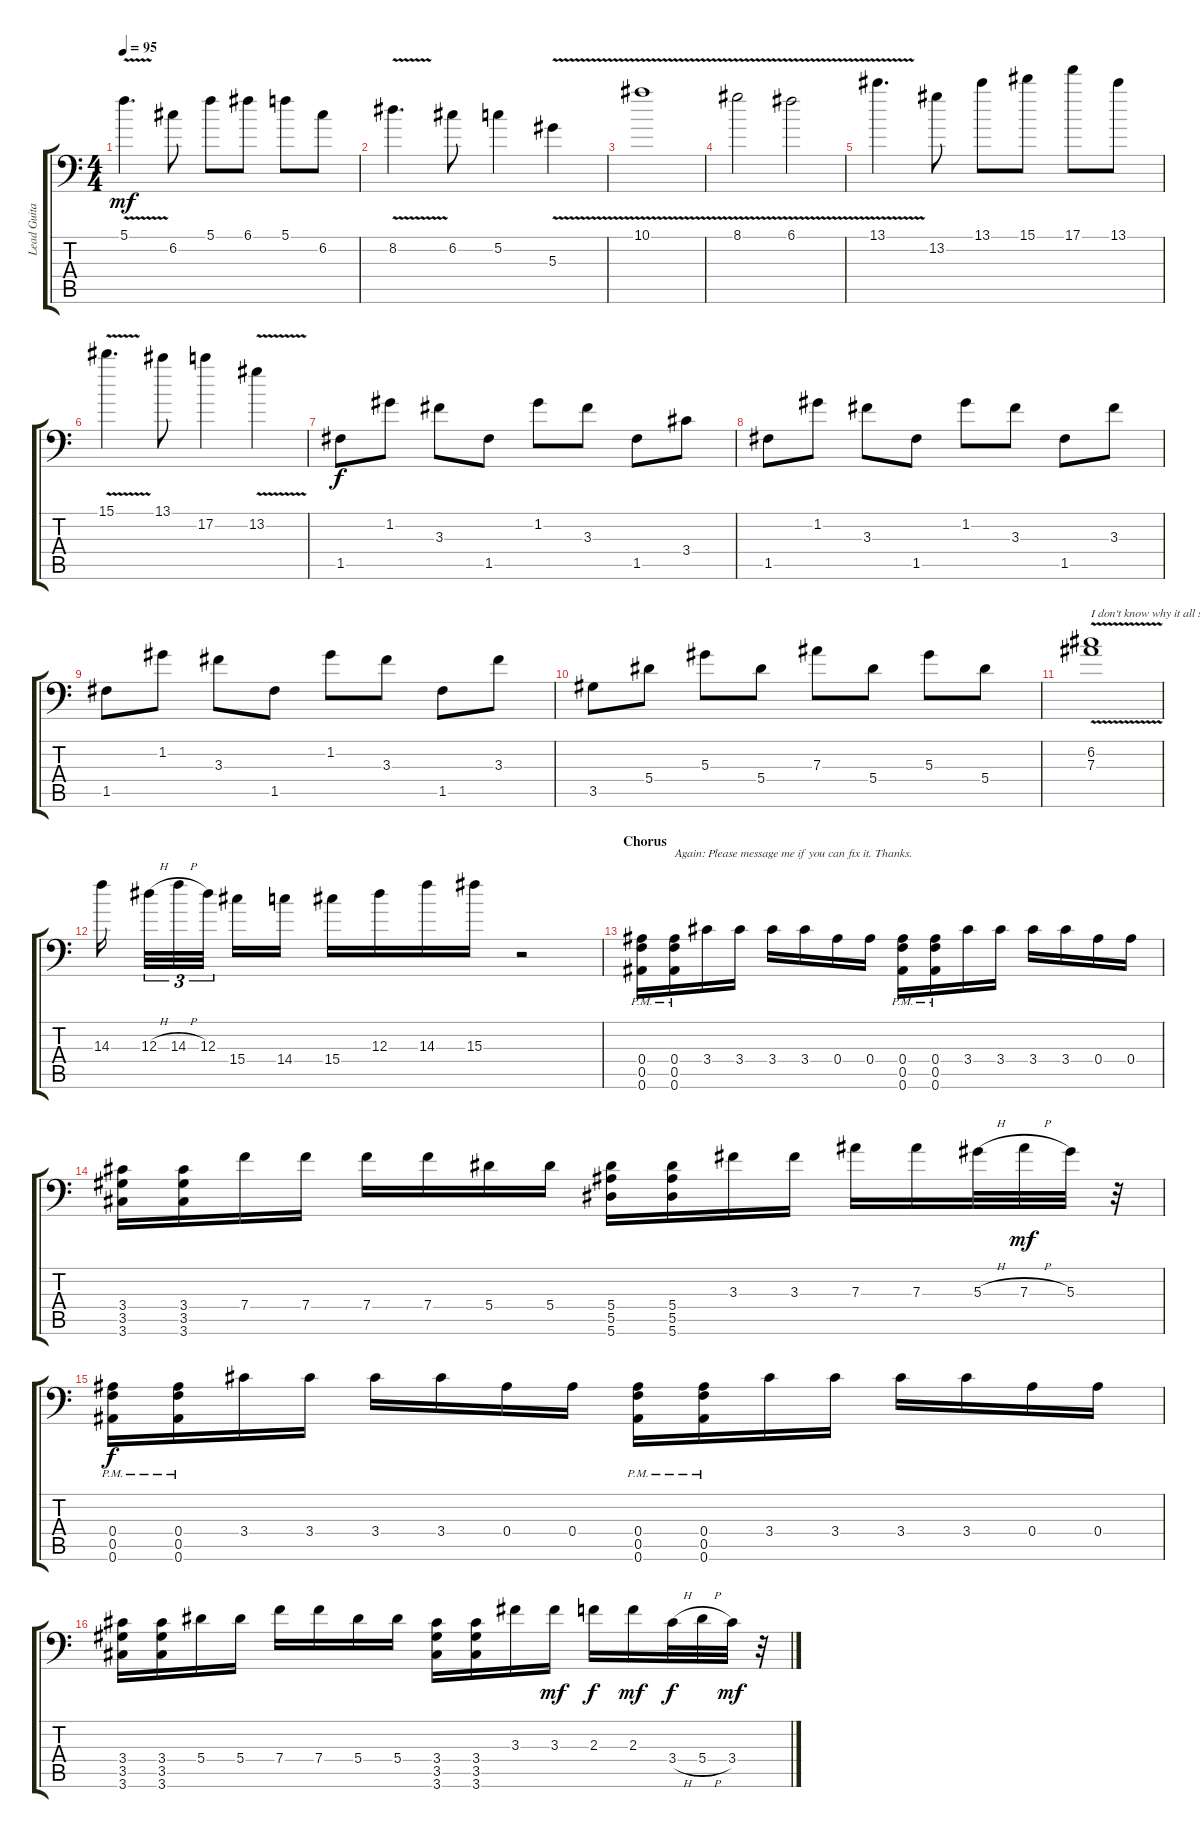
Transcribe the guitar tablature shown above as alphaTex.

\track ("Lead Guitar" "Lead Guita") {instrument distortionguitar}
\staff {score tabs}
\tuning (C4 G3 Eb3 Bb2 F2 Bb1) {hide}
\ts (4 4)
\tempo 95
\clef f4
\ks c
5.1{v}.4{d dy mf} 6.2.8 5.1.8 6.1.8 5.1.8 6.2.8 |
8.2{v}.4{d} 6.2.8 5.2.4 5.3{v}.4 |
10.1{v}.1 |
8.1{v}.2 6.1{v}.2 |
13.1{v}.4{d} 13.2.8 13.1.8 15.1.8 17.1.8 13.1.8 |
15.1{v}.4{d} 13.1.8 17.2.4 13.2{v}.4 |
1.5.8{dy f} 1.2.8 3.3.8 1.5.8 1.2.8 3.3.8 1.5.8 3.4.8 |
1.5.8 1.2.8 3.3.8 1.5.8 1.2.8 3.3.8 1.5.8 3.3.8 |
1.5.8 1.2.8 3.3.8 1.5.8 1.2.8 3.3.8 1.5.8 3.3.8 |
3.5.8 5.4.8 5.3.8 5.4.8 7.3.8 5.4.8 5.3.8 5.4.8 |
(6.2{v} 7.3{v}).1{txt "I don't know why it all stops... :/"} |
14.3.16 12.3{h}.32{tu (3 2)} 14.3{h}.32{tu (3 2)} 12.3.32{tu (3 2)} 15.4.16 14.4.16 15.4.16 12.3.16 14.3.16 15.3.16 r.2 |
\section ("" "Chorus")
(0.4 0.5 0.6{pm}).16 (0.4 0.5{pm} 0.6).16{txt "Again: Please message me if you can fix it. Thanks."} 3.4.16 3.4.16 3.4.16 3.4.16 0.4.16 0.4.16 (0.4 0.5 0.6{pm}).16 (0.4 0.5{pm} 0.6).16 3.4.16 3.4.16 3.4.16 3.4.16 0.4.16 0.4.16 |
(3.4 3.5 3.6).16 (3.4 3.5 3.6).16 7.4.16 7.4.16 7.4.16 7.4.16 5.4.16 5.4.16 (5.4 5.5 5.6).16 (5.4 5.5 5.6).16 3.3.16 3.3.16 7.3.16 7.3.16 5.3{h}.32 7.3{h}.32{dy mf} 5.3.32 r.32 |
(0.4{pm} 0.5 0.6).16{dy f} (0.4 0.5{pm} 0.6).16 3.4.16 3.4.16 3.4.16 3.4.16 0.4.16 0.4.16 (0.4 0.5 0.6{pm}).16 (0.4 0.5{pm} 0.6).16 3.4.16 3.4.16 3.4.16 3.4.16 0.4.16 0.4.16 |
(3.4 3.5 3.6).16 (3.4 3.5 3.6).16 5.4.16 5.4.16 7.4.16 7.4.16 5.4.16 5.4.16 (3.4 3.5 3.6).16 (3.4 3.5 3.6).16 3.3.16 3.3.16{dy mf} 2.3.16{dy f} 2.3.16{dy mf} 3.4{h}.32{dy f} 5.4{h}.32 3.4.32{dy mf} r.32
